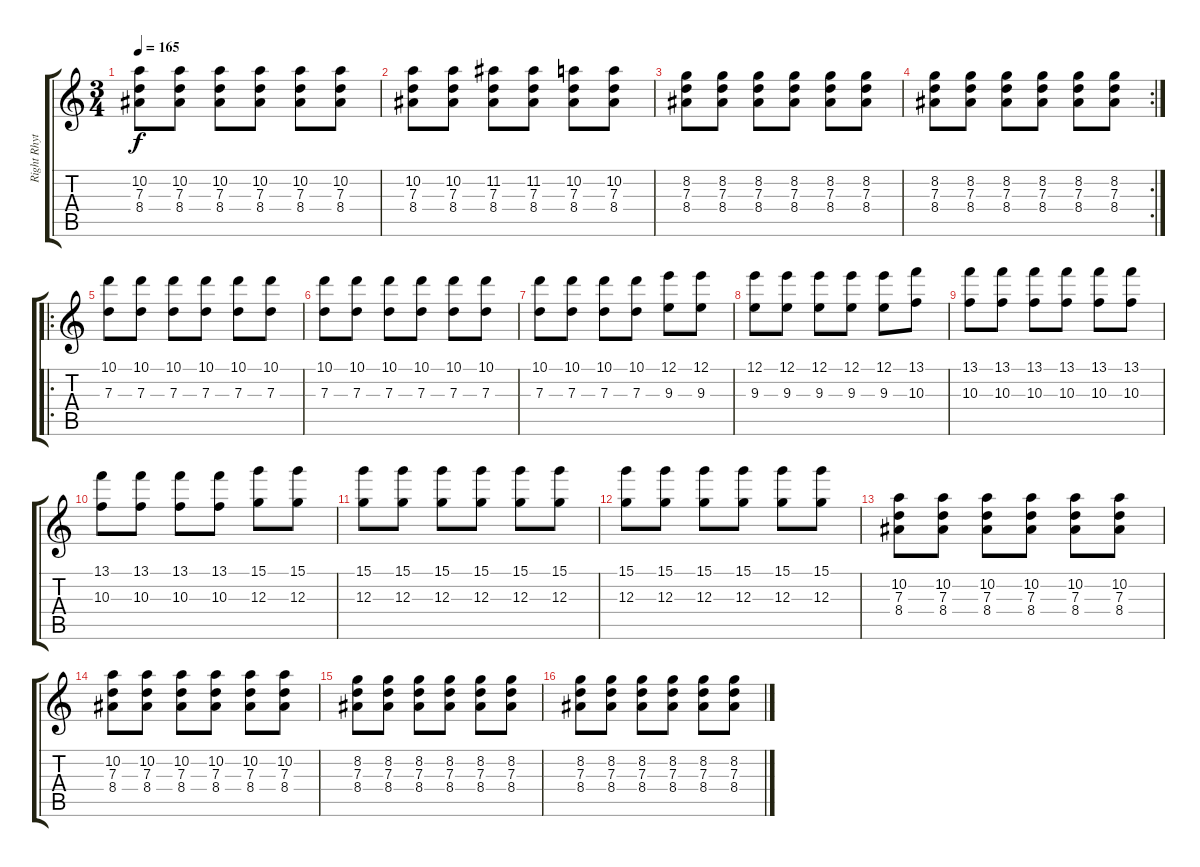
\track ("Right Rhythm" "Right Rhyt") {instrument distortionguitar}
\staff {score tabs}
\tuning (E4 B3 G3 D3 A2 D2) {hide}
\ts (3 4)
\tempo 165
\clef g2
\ks c
(10.2 7.3 8.4).8{dy f} (10.2 7.3 8.4).8 (10.2 7.3 8.4).8 (10.2 7.3 8.4).8 (10.2 7.3 8.4).8 (10.2 7.3 8.4).8 |
(10.2 7.3 8.4).8 (10.2 7.3 8.4).8 (11.2 7.3 8.4).8 (11.2 7.3 8.4).8 (10.2 7.3 8.4).8 (10.2 7.3 8.4).8 |
(8.2 7.3 8.4).8 (8.2 7.3 8.4).8 (8.2 7.3 8.4).8 (8.2 7.3 8.4).8 (8.2 7.3 8.4).8 (8.2 7.3 8.4).8 |
\rc 2
(8.2 7.3 8.4).8 (8.2 7.3 8.4).8 (8.2 7.3 8.4).8 (8.2 7.3 8.4).8 (8.2 7.3 8.4).8 (8.2 7.3 8.4).8 |
\ro
(10.1 7.3).8 (10.1 7.3).8 (10.1 7.3).8 (10.1 7.3).8 (10.1 7.3).8 (10.1 7.3).8 |
(10.1 7.3).8 (10.1 7.3).8 (10.1 7.3).8 (10.1 7.3).8 (10.1 7.3).8 (10.1 7.3).8 |
(10.1 7.3).8 (10.1 7.3).8 (10.1 7.3).8 (10.1 7.3).8 (12.1 9.3).8 (12.1 9.3).8 |
(12.1 9.3).8 (12.1 9.3).8 (12.1 9.3).8 (12.1 9.3).8 (12.1 9.3).8 (13.1 10.3).8 |
(13.1 10.3).8 (13.1 10.3).8 (13.1 10.3).8 (13.1 10.3).8 (13.1 10.3).8 (13.1 10.3).8 |
(13.1 10.3).8 (13.1 10.3).8 (13.1 10.3).8 (13.1 10.3).8 (15.1 12.3).8 (15.1 12.3).8 |
(15.1 12.3).8 (15.1 12.3).8 (15.1 12.3).8 (15.1 12.3).8 (15.1 12.3).8 (15.1 12.3).8 |
(15.1 12.3).8 (15.1 12.3).8 (15.1 12.3).8 (15.1 12.3).8 (15.1 12.3).8 (15.1 12.3).8 |
(10.2 7.3 8.4).8 (10.2 7.3 8.4).8 (10.2 7.3 8.4).8 (10.2 7.3 8.4).8 (10.2 7.3 8.4).8 (10.2 7.3 8.4).8 |
(10.2 7.3 8.4).8 (10.2 7.3 8.4).8 (10.2 7.3 8.4).8 (10.2 7.3 8.4).8 (10.2 7.3 8.4).8 (10.2 7.3 8.4).8 |
(8.2 7.3 8.4).8 (8.2 7.3 8.4).8 (8.2 7.3 8.4).8 (8.2 7.3 8.4).8 (8.2 7.3 8.4).8 (8.2 7.3 8.4).8 |
(8.2 7.3 8.4).8 (8.2 7.3 8.4).8 (8.2 7.3 8.4).8 (8.2 7.3 8.4).8 (8.2 7.3 8.4).8 (8.2 7.3 8.4).8
